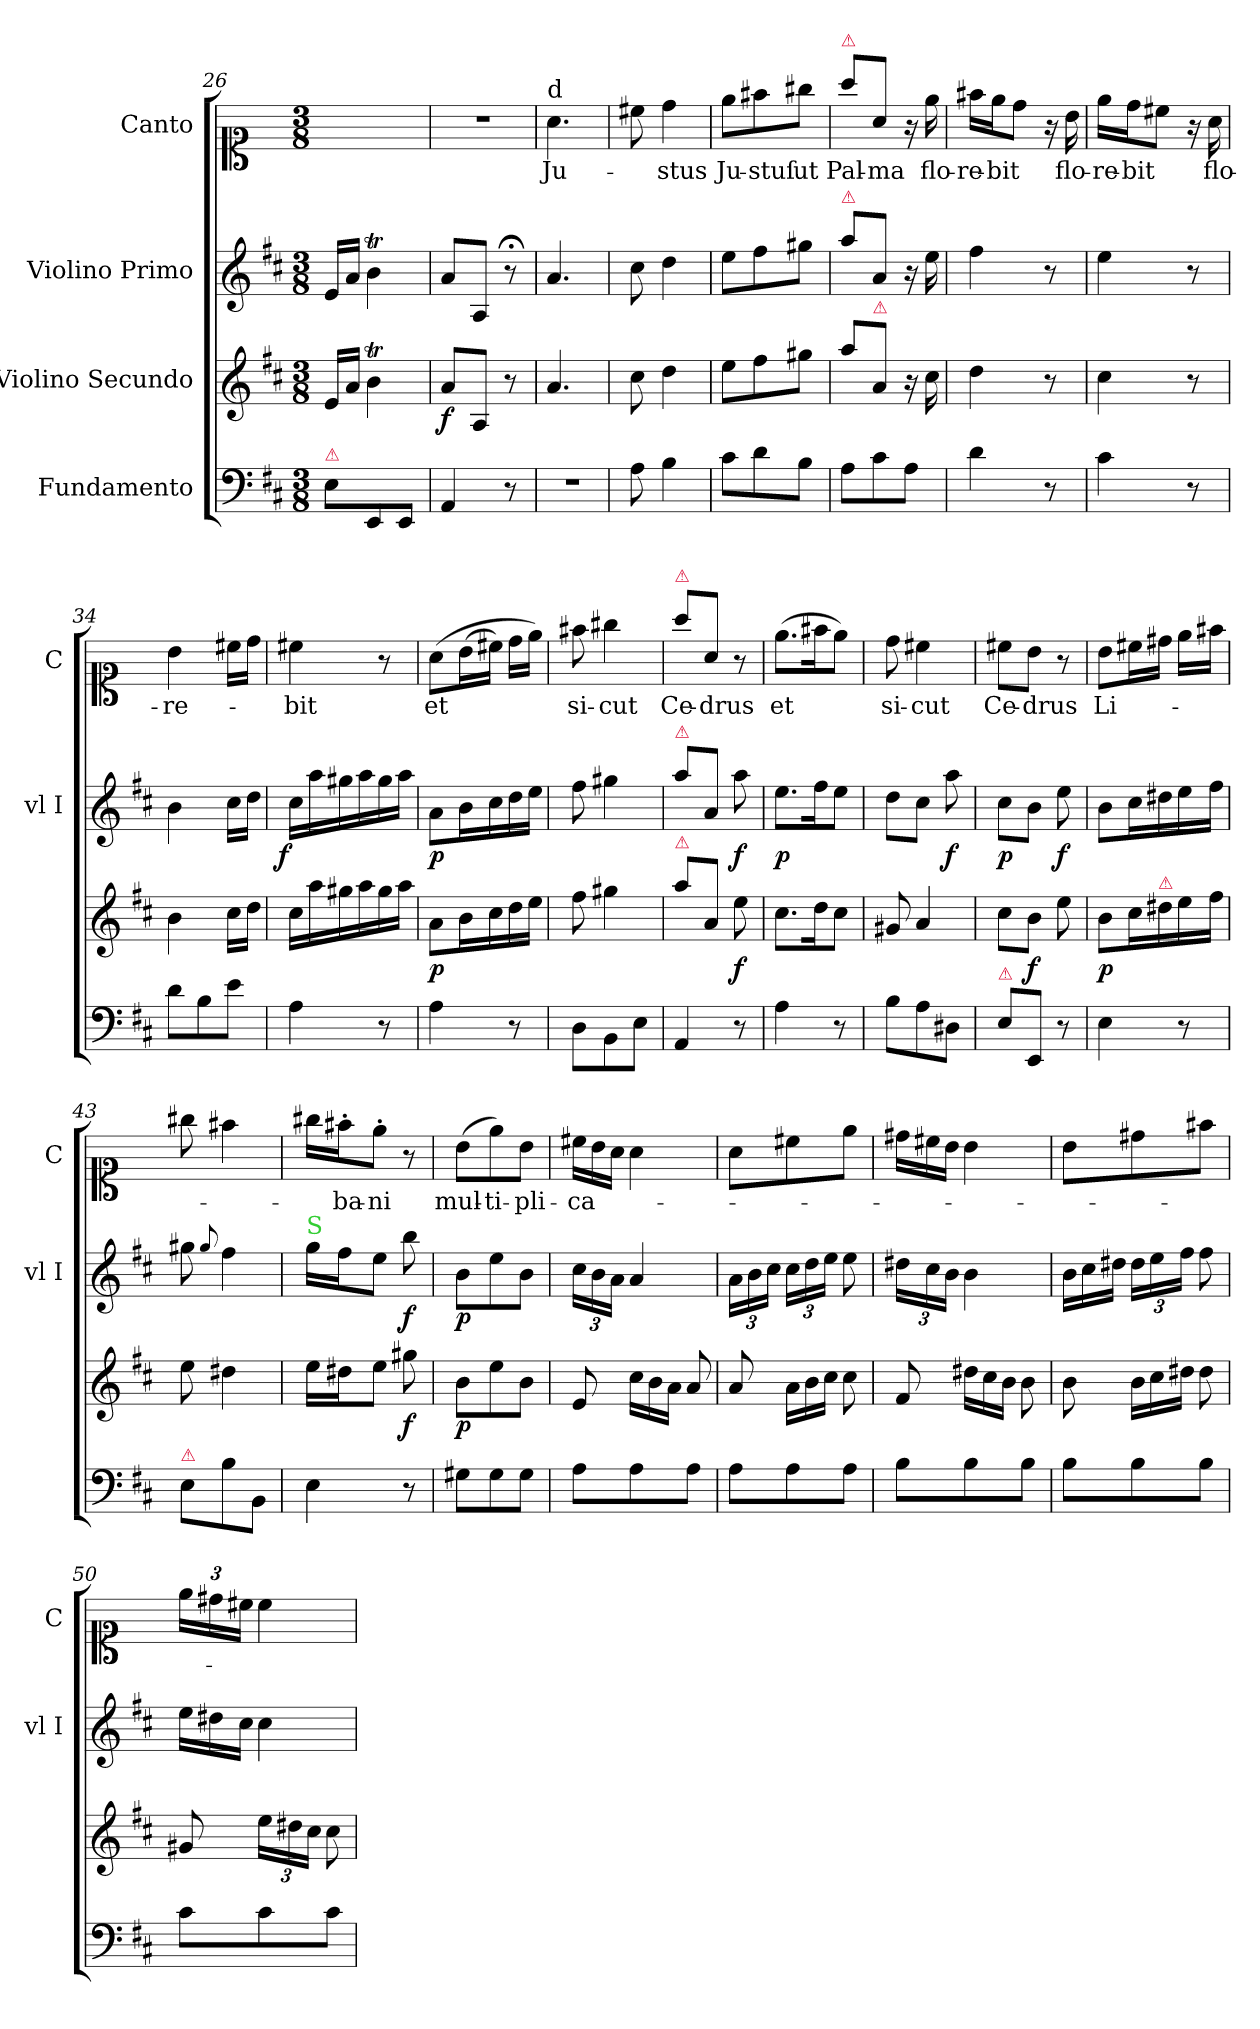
**kern	**dynam	**kern	**dynam	**kern	**dynam	**kern	**text
*part4	*part4	*part3	*part3	*part2	*part2	*part1	*part1
*staff4	*staff4	*staff3	*staff3	*staff2	*staff2	*staff1	*staff1
*I"Fundamento	*	*I"Violino Secundo	*	*I"Violino Primo	*	*I"Canto	*
*	*	*	*	*I'vl I	*	*I'C	*
*clefF4	*	*clefG2	*	*clefG2	*	*clefC1	*
*k[f#c#]	*	*k[f#c#]	*	*k[f#c#]	*	*	*
*M3/8	*	*M3/8	*	*M3/8	*	*M3/8	*
=26	=26	=26	=26	=26	=26	=26	=26
!LO:TX:a:color=crimson:t=⚠	!	!	!	!	!	!	!
8E\L	.	16e/LL	.	16e/LL	.	4.ryy	.
.	.	16a/JJ	.	16a/JJ	.	.	.
8EE/	.	4bT\	.	4bT\	.	.	.
8EE/J	.	.	.	.	.	.	.
=27	=27	=27	=27	=27	=27	=27	=27
4AA/	.	8a/L	f	8a/L	.	4.r	.
.	.	8A/J	.	8A/J	.	.	.
8r	.	8r	.	8r;<	.	.	.
=28	=28	=28	=28	=28	=28	=28	=28
!	!	!	!	!	!	!LO:TX:a:t=d	!
4.r	.	4.a/	p&colon;	4.a/	p&colon;	4.a\	Ju-
=29	=29	=29	=29	=29	=29	=29	=29
8A\	P&colon;	8cc#\	.	8cc#\	.	8cc#\	.
4B\	.	4dd\	.	4dd\	.	4dd\	-stus
=30	=30	=30	=30	=30	=30	=30	=30
8c#\L	.	8ee\L	.	8ee\L	.	8ee\L	Ju-
8d\	.	8ff#\	.	8ff#\	.	8ff#\	-stuſ
8B\J	.	8gg#X\J	.	8gg#X\J	.	8gg#X\J	ut
=31	=31	=31	=31	=31	=31	=31	=31
!	!	!	!	!	!	!LO:TX:a:color=crimson:t=⚠	!
!	!	!	!	!LO:TX:a:color=crimson:t=⚠	!	!	!
8A\L	.	8aa\L	.	8aa\L	.	8aa\L	Pal-
!	!	!LO:TX:a:color=crimson:t=⚠	!	!	!	!	!
8c#\	.	8a/J	.	8a/J	.	8a/J	-ma
8A\J	.	16r	.	16r	.	16r	.
.	.	16cc#\	.	16ee\	.	16ee\	flo-
=32	=32	=32	=32	=32	=32	=32	=32
4d\	.	4dd\	.	4ff#\	.	16ff#\LL	-re-
.	.	.	.	.	.	16ee\J	-bit
.	.	.	.	.	.	8dd\J	.
8r	.	8r	.	8r	.	16r	.
!	!	!	!	!	!	!	!LO:LY:i
.	.	.	.	.	.	16b\	flo-
=33	=33	=33	=33	=33	=33	=33	=33
!	!	!	!	!	!	!	!LO:LY:i
4c#\	.	4cc#\	.	4ee\	.	16ee\LL	-re-
!	!	!	!	!	!	!	!LO:LY:i
.	.	.	.	.	.	16dd\J	-bit
.	.	.	.	.	.	8cc#\J	.
8r	.	8r	.	8r	.	16r	.
.	.	.	.	.	.	16a\	flo-
=34	=34	=34	=34	=34	=34	=34	=34
8d\L	.	4b\	.	4b\	.	4b\	-re-
8B\	.	.	.	.	.	.	.
8e\J	.	16cc#\LL	.	16cc#\LL	.	16cc#\LL	.
.	.	16dd\JJ	.	16dd\JJ	.	16dd\JJ	.
=35	=35	=35	=35	=35	=35	=35	=35
!	!	!	!LO:DY:rj	!	!LO:DY:rj	!	!
4A\	.	16cc#\LL	f&colon;	16cc#\LL	f	4cc#\	-bit
.	.	16aa\	.	16aa\	.	.	.
.	.	16gg#X\	.	16gg#X\	.	.	.
.	.	16aa\	.	16aa\	.	.	.
8r	.	16gg#\	.	16gg#\	.	8r	.
.	.	16aa\JJ	.	16aa\JJ	.	.	.
=36	=36	=36	=36	=36	=36	=36	=36
4A\	.	8a\L	p	8a\L	p	(8a\L	et
.	.	16b\L	.	16b\L	.	(16b\L	.
.	.	16cc#\	.	16cc#\	.	16cc#\JJ)	.
8r	.	16dd\	.	16dd\	.	16dd\LL	.
.	.	16ee\JJ	.	16ee\JJ	.	16ee\JJ)	.
=37	=37	=37	=37	=37	=37	=37	=37
8D\L	.	8ff#\	.	8ff#\	.	8ff#\	si-
8BB\	.	4gg#X\	.	4gg#X\	.	4gg#X\	-cut
8E\J	.	.	.	.	.	.	.
=38	=38	=38	=38	=38	=38	=38	=38
!	!	!	!	!	!	!LO:TX:a:color=crimson:t=⚠	!
!	!	!	!	!LO:TX:a:color=crimson:t=⚠	!	!	!
!	!	!LO:TX:a:color=crimson:t=⚠	!	!	!	!	!
4AA/	.	8aa\L	.	8aa\L	.	8aa\L	Ce-
.	.	8a/J	.	8a/J	.	8a/J	-drus
8r	.	8ee\	f	8aa\	f	8r	.
=39	=39	=39	=39	=39	=39	=39	=39
4A\	.	8.cc#\L	p&colon;	8.ee\L	p	(8.ee\L	et
.	.	16dd\K	.	16ff#\K	.	16ff#\K	.
8r	.	8cc#\J	.	8ee\J	.	8ee\J)	.
=40	=40	=40	=40	=40	=40	=40	=40
8B\L	.	8g#X/	.	8dd\L	.	8dd\	si-
8A\	.	4a/	.	8cc#\J	.	4cc#\	-cut
8D#X\J	.	.	.	8aa\	f	.	.
=41	=41	=41	=41	=41	=41	=41	=41
!LO:TX:a:color=crimson:t=⚠	!	!	!	!	!	!	!
8E\L	.	8cc#\L	.	8cc#\L	p	8cc#\L	Ce-
8EE/J	.	8b\J	f	8b\J	.	8b\J	-drus
8r	.	8ee\	.	8ee\	f	8r	.
=42	=42	=42	=42	=42	=42	=42	=42
4E\	.	8b\L	p	8b\L	.	8b\L	Li-
.	.	16cc#\L	.	16cc#\L	.	16cc#\L	.
!	!	!LO:TX:a:color=crimson:t=⚠	!	!	!	!	!
.	.	16dd#X\	.	16dd#X\	.	16dd#X\JJ	.
8r	.	16ee\	.	16ee\	.	16ee\LL	.
.	.	16ff#\JJ	.	16ff#\JJ	.	16ff#\JJ	.
=43	=43	=43	=43	=43	=43	=43	=43
!LO:TX:a:color=crimson:t=⚠	!	!	!	!	!	!	!
8E\L	.	8ee\	.	8gg#X\	.	8gg#X\	.
.	.	.	.	8qqgg#/	.	.	.
8B\	.	4dd#X\	.	4ff#\	.	4ff#\	.
8BB/J	.	.	.	.	.	.	.
=44	=44	=44	=44	=44	=44	=44	=44
!	!	!	!	!LO:TX:a:color=limegreen:t=S	!	!	!
4E\	.	16ee\LL	.	16gg\LL	.	16gg#X\LL	.
.	.	16dd#X\J	.	16ff#\J	.	16ff#'\J	-ba-
.	.	8ee\J	.	8ee\J	.	8ee'\J	-ni
8r	.	8gg#X\	f	8bb\	f	8r	.
=45	=45	=45	=45	=45	=45	=45	=45
8G#X\L	.	8b\L	p	8b\L	p	(8b\L	mul-
8G#\	.	8ee\	.	8ee\	.	8ee\)	-ti-
8G#\J	.	8b\J	.	8b\J	.	8b\J	-pli-
=46	=46	=46	=46	=46	=46	=46	=46
*	*	*	*	*	*	*Xtuplet	*
8A\L	.	8e/	.	24cc#\LL	.	24cc#\LL	-ca-
.	.	.	.	24b\	.	24b\	.
.	.	.	.	24a\JJ	.	24a\JJ	.
*	*	*Xtuplet	*	*	*	*	*
8A\	.	24cc#\LL	.	4a/	.	4a\	.
.	.	24b\	.	.	.	.	.
.	.	24a\JJ	.	.	.	.	.
8A\J	.	8a/	.	.	.	.	.
=47	=47	=47	=47	=47	=47	=47	=47
8A\L	.	8a/	.	24a\LL	.	8a\L	.
.	.	.	.	24b\	.	.	.
.	.	.	.	24cc#\JJ	.	.	.
8A\	.	24a\LL	.	24cc#\LL	.	8cc#\	.
.	.	24b\	.	24dd\	.	.	.
.	.	24cc#\JJ	.	24ee\JJ	.	.	.
8A\J	.	8cc#\	.	8ee\	.	8ee\J	.
=48	=48	=48	=48	=48	=48	=48	=48
8B\L	.	8f#/	.	24dd#X\LL	.	24dd#X\LL	.
.	.	.	.	24cc#\	.	24cc#\	.
.	.	.	.	24b\JJ	.	24b\JJ	.
8B\	.	24dd#X\LL	.	4b\	.	4b\	.
.	.	24cc#\	.	.	.	.	.
.	.	24b\JJ	.	.	.	.	.
8B\J	.	8b\	.	.	.	.	.
=49	=49	=49	=49	=49	=49	=49	=49
*	*	*	*	*Xtuplet	*	*	*
8B\L	.	8b\	.	24b\LL	.	8b\L	.
.	.	.	.	24cc#\	.	.	.
.	.	.	.	24dd#X\JJ	.	.	.
*	*	*	*	*tuplet	*	*	*
8B\	.	24b\LL	.	24dd#\LL	.	8dd#X\	.
.	.	24cc#\	.	24ee\	.	.	.
.	.	24dd#X\JJ	.	24ff#\JJ	.	.	.
8B\J	.	8dd#\	.	8ff#\	.	8ff#\J	.
=50	=50	=50	=50	=50	=50	=50	=50
*	*	*	*	*Xtuplet	*	*tuplet	*
8c#\L	.	8g#X/	.	24ee\LL	.	24ee\LL	.
.	.	.	.	24dd#X\	.	24dd#X\	.
.	.	.	.	24cc#\JJ	.	24cc#\JJ	.
*	*	*tuplet	*	*	*	*	*
8c#\	.	24ee\LL	.	4cc#\	.	4cc#\	.
.	.	24dd#X\	.	.	.	.	.
.	.	24cc#\JJ	.	.	.	.	.
8c#\J	.	8cc#\	.	.	.	.	.
=	=	=	=	=	=	=	=
*-	*-	*-	*-	*-	*-	*-	*-
